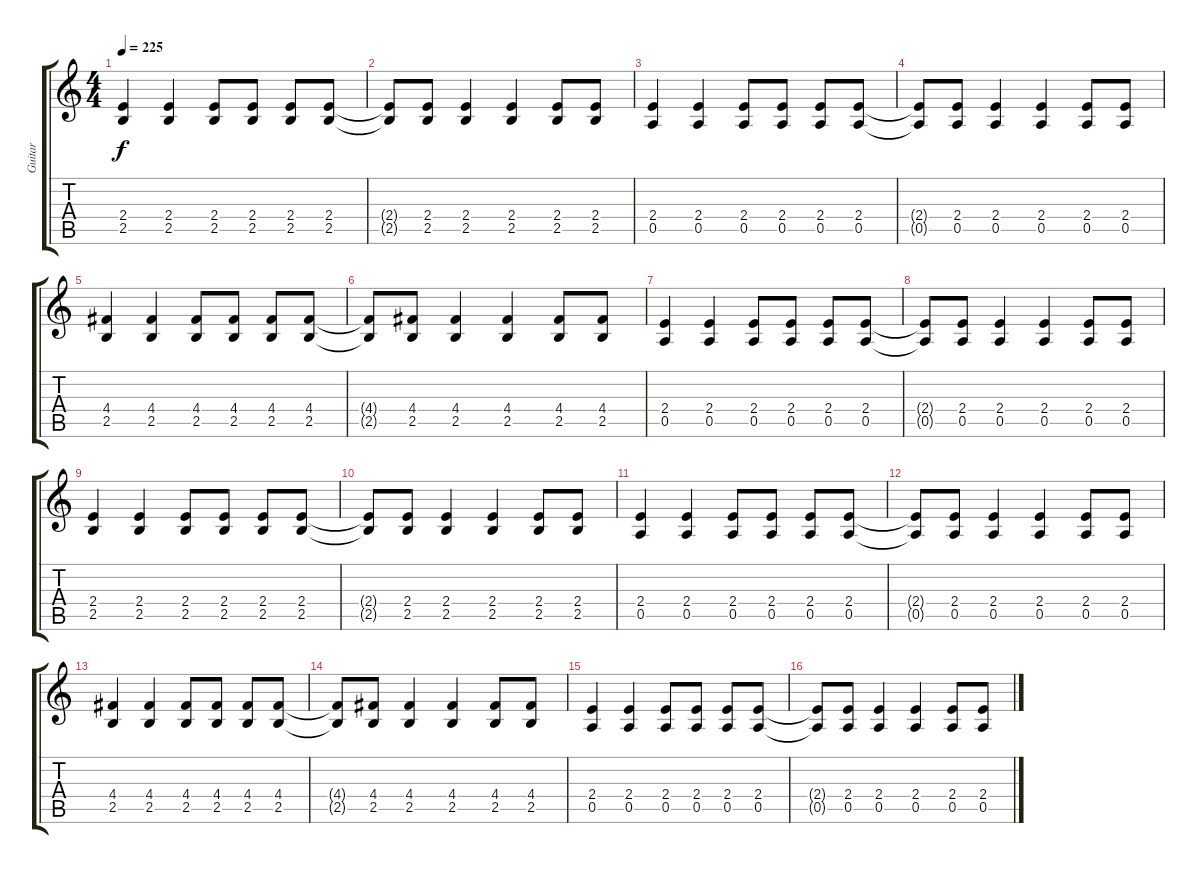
\track ("Guitar" "Guitar") {instrument distortionguitar}
\staff {score tabs}
\tuning (E4 B3 G3 D3 A2 E2) {hide}
\ts (4 4)
\tempo 225
\clef g2
\ks c
(2.4 2.5).4{dy f} (2.4 2.5).4 (2.4 2.5).8 (2.4 2.5).8 (2.4 2.5).8 (2.4 2.5).8 |
(2.4{t} 2.5{t}).8 (2.4 2.5).8 (2.4 2.5).4 (2.4 2.5).4 (2.4 2.5).8 (2.4 2.5).8 |
(2.4 0.5).4 (2.4 0.5).4 (2.4 0.5).8 (2.4 0.5).8 (2.4 0.5).8 (2.4 0.5).8 |
(2.4{t} 0.5{t}).8 (2.4 0.5).8 (2.4 0.5).4 (2.4 0.5).4 (2.4 0.5).8 (2.4 0.5).8 |
(4.4 2.5).4 (4.4 2.5).4 (4.4 2.5).8 (4.4 2.5).8 (4.4 2.5).8 (4.4 2.5).8 |
(4.4{t} 2.5{t}).8 (4.4 2.5).8 (4.4 2.5).4 (4.4 2.5).4 (4.4 2.5).8 (4.4 2.5).8 |
(2.4 0.5).4 (2.4 0.5).4 (2.4 0.5).8 (2.4 0.5).8 (2.4 0.5).8 (2.4 0.5).8 |
(2.4{t} 0.5{t}).8 (2.4 0.5).8 (2.4 0.5).4 (2.4 0.5).4 (2.4 0.5).8 (2.4 0.5).8 |
(2.4 2.5).4 (2.4 2.5).4 (2.4 2.5).8 (2.4 2.5).8 (2.4 2.5).8 (2.4 2.5).8 |
(2.4{t} 2.5{t}).8 (2.4 2.5).8 (2.4 2.5).4 (2.4 2.5).4 (2.4 2.5).8 (2.4 2.5).8 |
(2.4 0.5).4 (2.4 0.5).4 (2.4 0.5).8 (2.4 0.5).8 (2.4 0.5).8 (2.4 0.5).8 |
(2.4{t} 0.5{t}).8 (2.4 0.5).8 (2.4 0.5).4 (2.4 0.5).4 (2.4 0.5).8 (2.4 0.5).8 |
(4.4 2.5).4 (4.4 2.5).4 (4.4 2.5).8 (4.4 2.5).8 (4.4 2.5).8 (4.4 2.5).8 |
(4.4{t} 2.5{t}).8 (4.4 2.5).8 (4.4 2.5).4 (4.4 2.5).4 (4.4 2.5).8 (4.4 2.5).8 |
(2.4 0.5).4 (2.4 0.5).4 (2.4 0.5).8 (2.4 0.5).8 (2.4 0.5).8 (2.4 0.5).8 |
(2.4{t} 0.5{t}).8 (2.4 0.5).8 (2.4 0.5).4 (2.4 0.5).4 (2.4 0.5).8 (2.4 0.5).8
